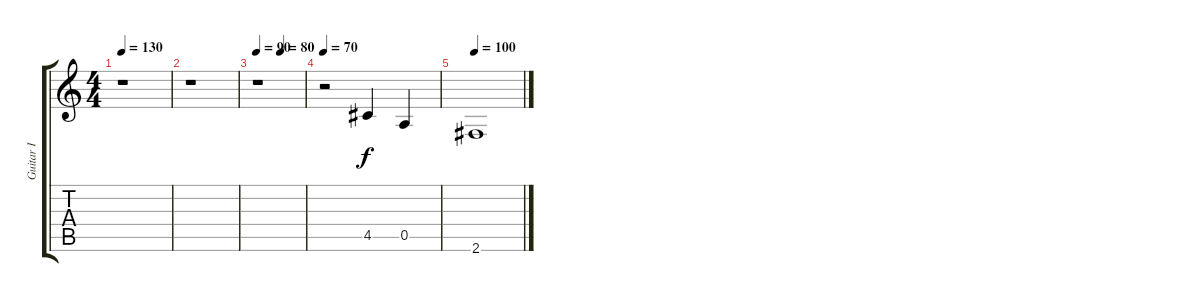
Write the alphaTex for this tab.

\track ("Guitar I" "Guitar I") {instrument overdrivenguitar}
\staff {score tabs}
\tuning (E4 B3 G3 D3 A2 E2) {hide}
\ts (4 4)
\tempo 130
\clef g2
\ks c
r.1{dy f} |
r.1 |
\tempo 90
\tempo (80 0.5)
r.1 |
\tempo 70
r.2 4.5.4 0.5.4 |
\tempo 100
2.6.1
